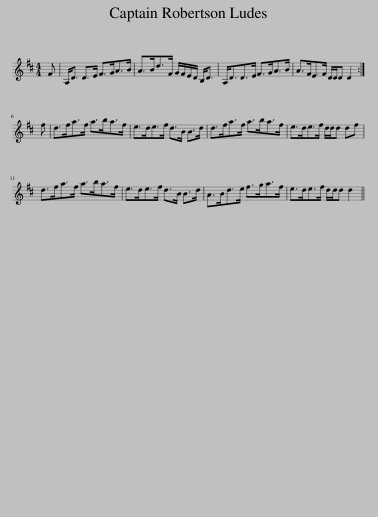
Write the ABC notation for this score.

X:1
L:1/8
M:4/4
I:linebreak $
K:D
V:1 treble
V:1
 F | A,<D D>E F>GA>B | A>Bd>F G/F/E/D/ B,<D | A,<DD>E F>GA>B | A>FE>F D/D/D D2 :|$ %5
 f | d>fa>f a>ba>f | e>de>f d>B B>d | d>fa>f a>ba>f | e>de>f d/d/d df |$ %10
 d>fa>f a>ba>f | e>de>f d>B B>d | A>Bd>e f>ga>f | e>de>f d/d/d d2 || %14
